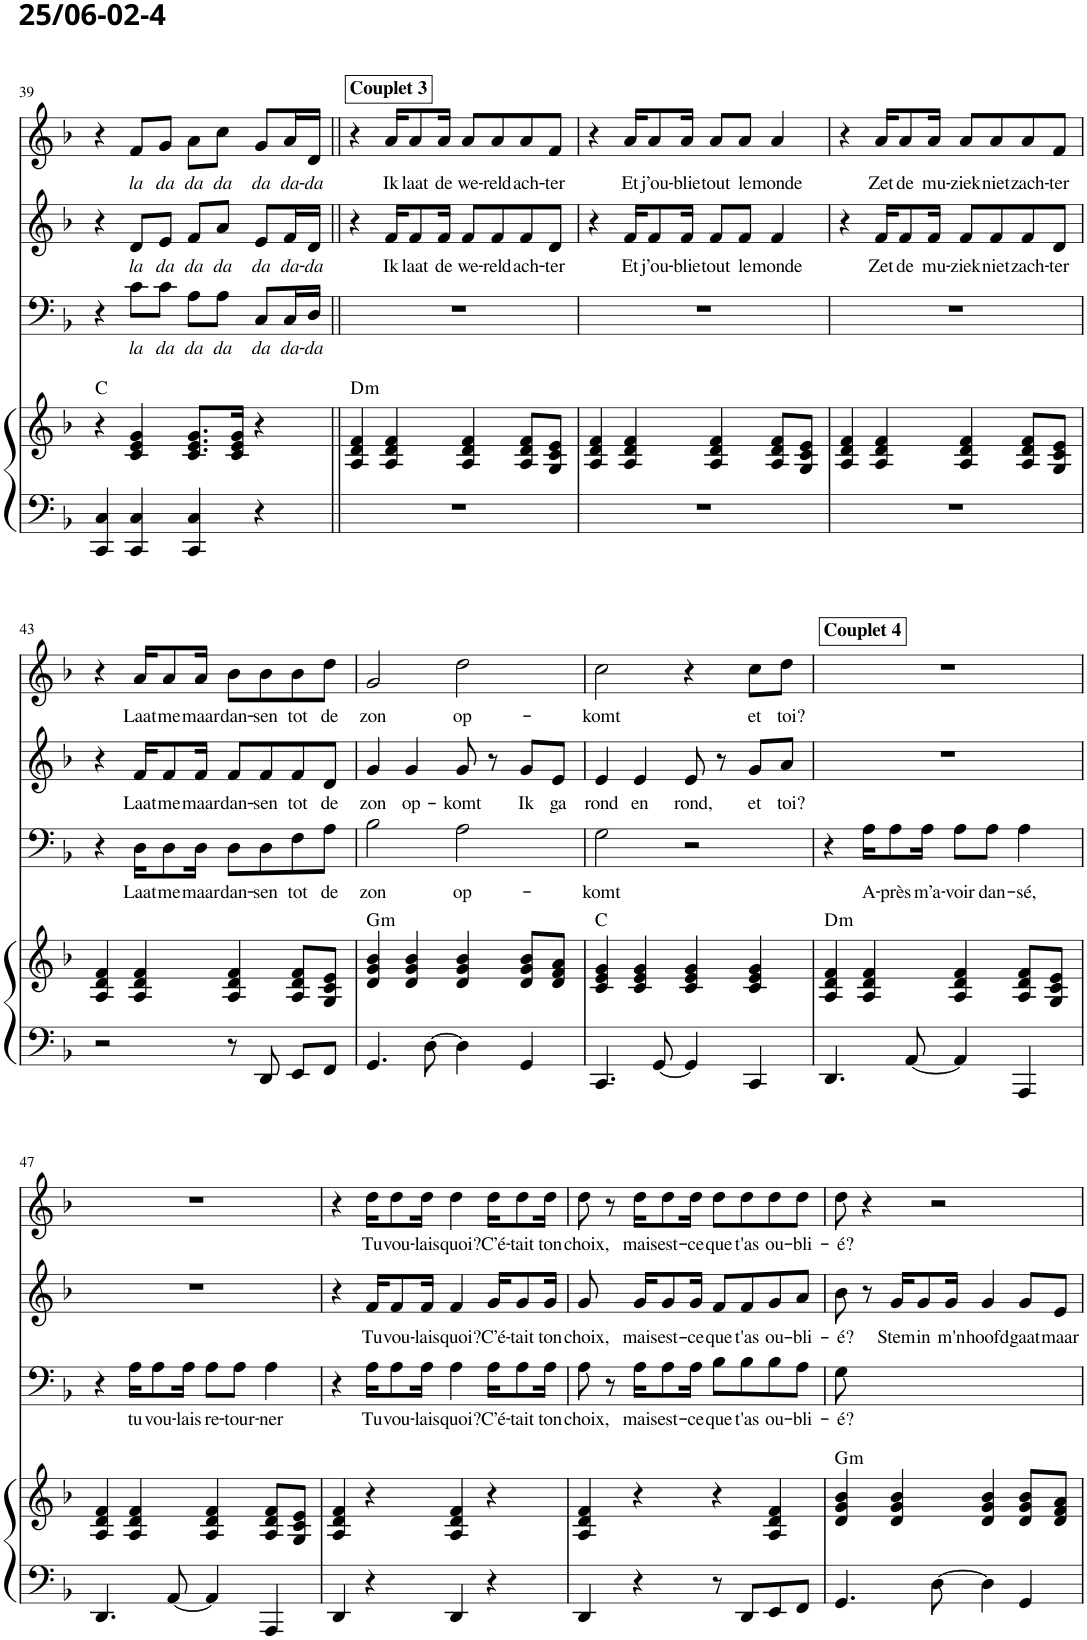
**kern	**kern	**harte	**kern	**text	**kern	**text	**kern	**text
*part4	*part4	*part4	*part3	*part3	*part2	*part2	*part1	*part1
*staff5	*staff4	*	*staff3	*staff3	*staff2	*staff2	*staff1	*staff1
*I"Piano	*	*	*I"Bas	*	*I"alt	*	*I"Sopraan	*
*I'Pno	*	*	*	*	*	*	*	*
!!LO:PB:g=z
*clefF4	*clefG2	*	*clefF4	*	*clefG2	*	*clefG2	*
*k[b-]	*k[b-]	*	*k[b-]	*	*k[b-]	*	*k[b-]	*
*M4/4	*M4/4	*	*M4/4	*	*M4/4	*	*M4/4	*
=39	=39	=39	=39	=39	=39	=39	=39	=39
4CC/ 4C/	4r	C:maj	4r	.	4r	.	4r	.
!	!	!	!	!LO:LY:b	!	!LO:LY:b	!	!LO:LY:b
4CC/ 4C/	4c/ 4e/ 4g/	.	8c\L	la	8d/L	la	8f/L	la
!	!	!	!	!LO:LY:b	!	!LO:LY:b	!	!LO:LY:b
.	.	.	8c\J	da	8e/J	da	8g/J	da
!	!	!	!	!LO:LY:b	!	!LO:LY:b	!	!LO:LY:b
4CC/ 4C/	8.c/ 8.e/ 8.g/L	.	8A\L	da	8f/L	da	8a\L	da
!	!	!	!	!LO:LY:b	!	!LO:LY:b	!	!LO:LY:b
.	.	.	8A\J	da	8a/J	da	8cc\J	da
.	16c/ 16e/ 16g/Jk	.	.	.	.	.	.	.
!	!	!	!	!LO:LY:b	!	!LO:LY:b	!	!LO:LY:b
4r	4r	.	8C/L	da	8e/L	da	8g/L	da
!	!	!	!	!LO:LY:b	!	!LO:LY:b	!	!LO:LY:b
.	.	.	16C/L	da-	16f/L	da-	16a/L	da-
!	!	!	!	!LO:LY:b	!	!LO:LY:b	!	!LO:LY:b
.	.	.	16D/JJ	-da	16d/JJ	-da	16d/JJ	-da
=40||	=40||	=40||	=40||	=40||	=40||	=40||	=40||	=40||
!	!	!LO:H:kt=m	!	!	!	!	!LO:TX:a:B:t=Couplet 3	!
1r	4A/ 4d/ 4f/	D:min	1r	.	4r	.	4r	.
!	!	!	!	!	!	!LO:LY:b	!	!LO:LY:b
.	4A/ 4d/ 4f/	.	.	.	16f/KL	Ik	16a/KL	Ik
!	!	!	!	!	!	!LO:LY:b	!	!LO:LY:b
.	.	.	.	.	8f/	laat	8a/	laat
!	!	!	!	!	!	!LO:LY:b	!	!LO:LY:b
.	.	.	.	.	16f/Jk	de	16a/Jk	de
!	!	!	!	!	!	!LO:LY:b	!	!LO:LY:b
.	4A/ 4d/ 4f/	.	.	.	8f/L	we-	8a/L	we-
!	!	!	!	!	!	!LO:LY:b	!	!LO:LY:b
.	.	.	.	.	8f/	-reld	8a/	-reld
!	!	!	!	!	!	!LO:LY:b	!	!LO:LY:b
.	8A/ 8d/ 8f/L	.	.	.	8f/	ach-	8a/	ach-
!	!	!	!	!	!	!LO:LY:b	!	!LO:LY:b
.	8G/ 8c/ 8e/J	.	.	.	8d/J	-ter	8f/J	-ter
=41	=41	=41	=41	=41	=41	=41	=41	=41
1r	4A/ 4d/ 4f/	.	1r	.	4r	.	4r	.
!	!	!	!	!	!	!LO:LY:b	!	!LO:LY:b
.	4A/ 4d/ 4f/	.	.	.	16f/KL	Et	16a/KL	Et
!	!	!	!	!	!	!LO:LY:b	!	!LO:LY:b
.	.	.	.	.	8f/	j’ou-	8a/	j’ou-
!	!	!	!	!	!	!LO:LY:b	!	!LO:LY:b
.	.	.	.	.	16f/Jk	-blie	16a/Jk	-blie
!	!	!	!	!	!	!LO:LY:b	!	!LO:LY:b
.	4A/ 4d/ 4f/	.	.	.	8f/L	tout	8a/L	tout
!	!	!	!	!	!	!LO:LY:b	!	!LO:LY:b
.	.	.	.	.	8f/J	le	8a/J	le
!	!	!	!	!	!	!LO:LY:b	!	!LO:LY:b
.	8A/ 8d/ 8f/L	.	.	.	4f/	monde	4a/	monde
.	8G/ 8c/ 8e/J	.	.	.	.	.	.	.
=42	=42	=42	=42	=42	=42	=42	=42	=42
1r	4A/ 4d/ 4f/	.	1r	.	4r	.	4r	.
!	!	!	!	!	!	!LO:LY:b	!	!LO:LY:b
.	4A/ 4d/ 4f/	.	.	.	16f/KL	Zet	16a/KL	Zet
!	!	!	!	!	!	!LO:LY:b	!	!LO:LY:b
.	.	.	.	.	8f/	de	8a/	de
!	!	!	!	!	!	!LO:LY:b	!	!LO:LY:b
.	.	.	.	.	16f/Jk	mu-	16a/Jk	mu-
!	!	!	!	!	!	!LO:LY:b	!	!LO:LY:b
.	4A/ 4d/ 4f/	.	.	.	8f/L	-ziek	8a/L	-ziek
!	!	!	!	!	!	!LO:LY:b	!	!LO:LY:b
.	.	.	.	.	8f/	niet	8a/	niet
!	!	!	!	!	!	!LO:LY:b	!	!LO:LY:b
.	8A/ 8d/ 8f/L	.	.	.	8f/	zach-	8a/	zach-
!	!	!	!	!	!	!LO:LY:b	!	!LO:LY:b
.	8G/ 8c/ 8e/J	.	.	.	8d/J	-ter	8f/J	-ter
!!LO:LB:g=z
=43	=43	=43	=43	=43	=43	=43	=43	=43
2r	4A/ 4d/ 4f/	.	4r	.	4r	.	4r	.
!	!	!	!	!LO:LY:b	!	!LO:LY:b	!	!LO:LY:b
.	4A/ 4d/ 4f/	.	16D\KL	Laat	16f/KL	Laat	16a/KL	Laat
!	!	!	!	!LO:LY:b	!	!LO:LY:b	!	!LO:LY:b
.	.	.	8D\	me	8f/	me	8a/	me
!	!	!	!	!LO:LY:b	!	!LO:LY:b	!	!LO:LY:b
.	.	.	16D\Jk	maar	16f/Jk	maar	16a/Jk	maar
!	!	!	!	!LO:LY:b	!	!LO:LY:b	!	!LO:LY:b
8r	4A/ 4d/ 4f/	.	8D\L	dan-	8f/L	dan-	8b-\L	dan-
!	!	!	!	!LO:LY:b	!	!LO:LY:b	!	!LO:LY:b
8DD/	.	.	8D\	-sen	8f/	-sen	8b-\	-sen
!	!	!	!	!LO:LY:b	!	!LO:LY:b	!	!LO:LY:b
8EE/L	8A/ 8d/ 8f/L	.	8F\	tot	8f/	tot	8b-\	tot
!	!	!	!	!LO:LY:b	!	!LO:LY:b	!	!LO:LY:b
8FF/J	8G/ 8c/ 8e/J	.	8A\J	de	8d/J	de	8dd\J	de
=44	=44	=44	=44	=44	=44	=44	=44	=44
!	!	!LO:H:kt=m	!	!LO:LY:b	!	!LO:LY:b	!	!LO:LY:b
4.GG/	4d/ 4g/ 4b-/	G:min	2B-\	zon	4g/	zon	2g/	zon
!	!	!	!	!	!	!LO:LY:b	!	!
.	4d/ 4g/ 4b-/	.	.	.	4g/	op-	.	.
[8D\	.	.	.	.	.	.	.	.
!	!	!	!	!LO:LY:b	!	!LO:LY:b	!	!LO:LY:b
4D\]	4d/ 4g/ 4b-/	.	2A\	op-	8g/	-komt	2dd\	op-
.	.	.	.	.	8r	.	.	.
!	!	!	!	!	!	!LO:LY:b	!	!
4GG/	8d/ 8g/ 8b-/L	.	.	.	8g/L	Ik	.	.
!	!	!	!	!	!	!LO:LY:b	!	!
.	8d/ 8f/ 8a/J	.	.	.	8e/J	ga	.	.
=45	=45	=45	=45	=45	=45	=45	=45	=45
!	!	!	!	!LO:LY:b	!	!LO:LY:b	!	!LO:LY:b
4.CC/	4c/ 4e/ 4g/	C:maj	2G\	-komt	4e/	rond	2cc\	-komt
!	!	!	!	!	!	!LO:LY:b	!	!
.	4c/ 4e/ 4g/	.	.	.	4e/	en	.	.
[8GG/	.	.	.	.	.	.	.	.
!	!	!	!	!	!	!LO:LY:b	!	!
4GG/]	4c/ 4e/ 4g/	.	2r	.	8e/	rond,	4r	.
.	.	.	.	.	8r	.	.	.
!	!	!	!	!	!	!LO:LY:b	!	!LO:LY:b
4CC/	4c/ 4e/ 4g/	.	.	.	8g/L	et	8cc\L	et
!	!	!	!	!	!	!LO:LY:b	!	!LO:LY:b
.	.	.	.	.	8a/J	toi?	8dd\J	toi?
=46	=46	=46	=46	=46	=46	=46	=46	=46
!	!	!LO:H:kt=m	!	!	!	!	!LO:TX:a:B:t=Couplet 4	!
4.DD/	4A/ 4d/ 4f/	D:min	4r	.	1r	.	1r	.
!	!	!	!	!LO:LY:b	!	!	!	!
.	4A/ 4d/ 4f/	.	16A\KL	A-	.	.	.	.
!	!	!	!	!LO:LY:b	!	!	!	!
.	.	.	8A\	-près	.	.	.	.
[8AA/	.	.	.	.	.	.	.	.
!	!	!	!	!LO:LY:b	!	!	!	!
.	.	.	16A\Jk	m’a-	.	.	.	.
!	!	!	!	!LO:LY:b	!	!	!	!
4AA/]	4A/ 4d/ 4f/	.	8A\L	-voir	.	.	.	.
!	!	!	!	!LO:LY:b	!	!	!	!
.	.	.	8A\J	dan-	.	.	.	.
!	!	!	!	!LO:LY:b	!	!	!	!
4AAA/	8A/ 8d/ 8f/L	.	4A\	-sé,	.	.	.	.
.	8G/ 8c/ 8e/J	.	.	.	.	.	.	.
!!LO:LB:g=z
=47	=47	=47	=47	=47	=47	=47	=47	=47
4.DD/	4A/ 4d/ 4f/	.	4r	.	1r	.	1r	.
!	!	!	!	!LO:LY:b	!	!	!	!
.	4A/ 4d/ 4f/	.	16A\KL	tu	.	.	.	.
!	!	!	!	!LO:LY:b	!	!	!	!
.	.	.	8A\	vou-	.	.	.	.
[8AA/	.	.	.	.	.	.	.	.
!	!	!	!	!LO:LY:b	!	!	!	!
.	.	.	16A\Jk	-lais	.	.	.	.
!	!	!	!	!LO:LY:b	!	!	!	!
4AA/]	4A/ 4d/ 4f/	.	8A\L	re-	.	.	.	.
!	!	!	!	!LO:LY:b	!	!	!	!
.	.	.	8A\J	-tour-	.	.	.	.
!	!	!	!	!LO:LY:b	!	!	!	!
4AAA/	8A/ 8d/ 8f/L	.	4A\	-ner	.	.	.	.
.	8G/ 8c/ 8e/J	.	.	.	.	.	.	.
=48	=48	=48	=48	=48	=48	=48	=48	=48
4DD/	4A/ 4d/ 4f/	.	4r	.	4r	.	4r	.
!	!	!	!	!LO:LY:b	!	!LO:LY:b	!	!LO:LY:b
4r	4r	.	16A\KL	Tu	16f/KL	Tu	16dd\KL	Tu
!	!	!	!	!LO:LY:b	!	!LO:LY:b	!	!LO:LY:b
.	.	.	8A\	vou-	8f/	vou-	8dd\	vou-
!	!	!	!	!LO:LY:b	!	!LO:LY:b	!	!LO:LY:b
.	.	.	16A\Jk	-lais	16f/Jk	-lais	16dd\Jk	-lais
!	!	!	!	!LO:LY:b	!	!LO:LY:b	!	!LO:LY:b
4DD/	4A/ 4d/ 4f/	.	4A\	quoi?	4f/	quoi?	4dd\	quoi?
!	!	!	!	!LO:LY:b	!	!LO:LY:b	!	!LO:LY:b
4r	4r	.	16A\KL	C’é-	16g/KL	C’é-	16dd\KL	C’é-
!	!	!	!	!LO:LY:b	!	!LO:LY:b	!	!LO:LY:b
.	.	.	8A\	-tait	8g/	-tait	8dd\	-tait
!	!	!	!	!LO:LY:b	!	!LO:LY:b	!	!LO:LY:b
.	.	.	16A\Jk	ton	16g/Jk	ton	16dd\Jk	ton
=49	=49	=49	=49	=49	=49	=49	=49	=49
!	!	!	!	!LO:LY:b	!	!LO:LY:b	!	!LO:LY:b
4DD/	4A/ 4d/ 4f/	.	8A\	choix,	8g/	choix,	8dd\	choix,
.	.	.	8r	.	8ryy	.	8r	.
!	!	!	!	!LO:LY:b	!	!LO:LY:b	!	!LO:LY:b
4r	4r	.	16A\KL	mais	16g/KL	mais	16dd\KL	mais
!	!	!	!	!LO:LY:b	!	!LO:LY:b	!	!LO:LY:b
.	.	.	8A\	est-	8g/	est-	8dd\	est-
!	!	!	!	!LO:LY:b	!	!LO:LY:b	!	!LO:LY:b
.	.	.	16A\Jk	-ce	16g/Jk	-ce	16dd\Jk	-ce
!	!	!	!	!LO:LY:b	!	!LO:LY:b	!	!LO:LY:b
8r	4r	.	8B-\L	que	8f/L	que	8dd\L	que
!	!	!	!	!LO:LY:b	!	!LO:LY:b	!	!LO:LY:b
8DD/L	.	.	8B-\	t'as	8f/	t'as	8dd\	t'as
!	!	!	!	!LO:LY:b	!	!LO:LY:b	!	!LO:LY:b
8EE/	4A/ 4d/ 4f/	.	8B-\	ou-	8g/	ou-	8dd\	ou-
!	!	!	!	!LO:LY:b	!	!LO:LY:b	!	!LO:LY:b
8FF/J	.	.	8A\J	-bli-	8a/J	-bli-	8dd\J	-bli-
=50	=50	=50	=50	=50	=50	=50	=50	=50
!	!	!LO:H:kt=m	!	!LO:LY:b	!	!LO:LY:b	!	!LO:LY:b
4.GG/	4d/ 4g/ 4b-/	G:min	8G\	-é?	8b-\	-é?	8dd\	-é?
.	.	.	8ryy	.	8r	.	4r	.
!	!	!	!	!	!	!LO:LY:b	!	!
.	4d/ 4g/ 4b-/	.	4ryy	.	16g/KL	Stem	.	.
!	!	!	!	!	!	!LO:LY:b	!	!
.	.	.	.	.	8g/	in	.	.
[8D\	.	.	.	.	.	.	2r	.
!	!	!	!	!	!	!LO:LY:b	!	!
.	.	.	.	.	16g/Jk	m'n	.	.
!	!	!	!	!	!	!LO:LY:b	!	!
4D\]	4d/ 4g/ 4b-/	.	2ryy	.	4g/	hoofd	.	.
!	!	!	!	!	!	!LO:LY:b	!	!
4GG/	8d/ 8g/ 8b-/L	.	.	.	8g/L	gaat	.	.
!	!	!	!	!	!	!LO:LY:b	!	!
.	8d/ 8f/ 8a/J	.	.	.	8e/J	maar	8ryy	.
=	=	=	=	=	=	=	=	=
*-	*-	*-	*-	*-	*-	*-	*-	*-
